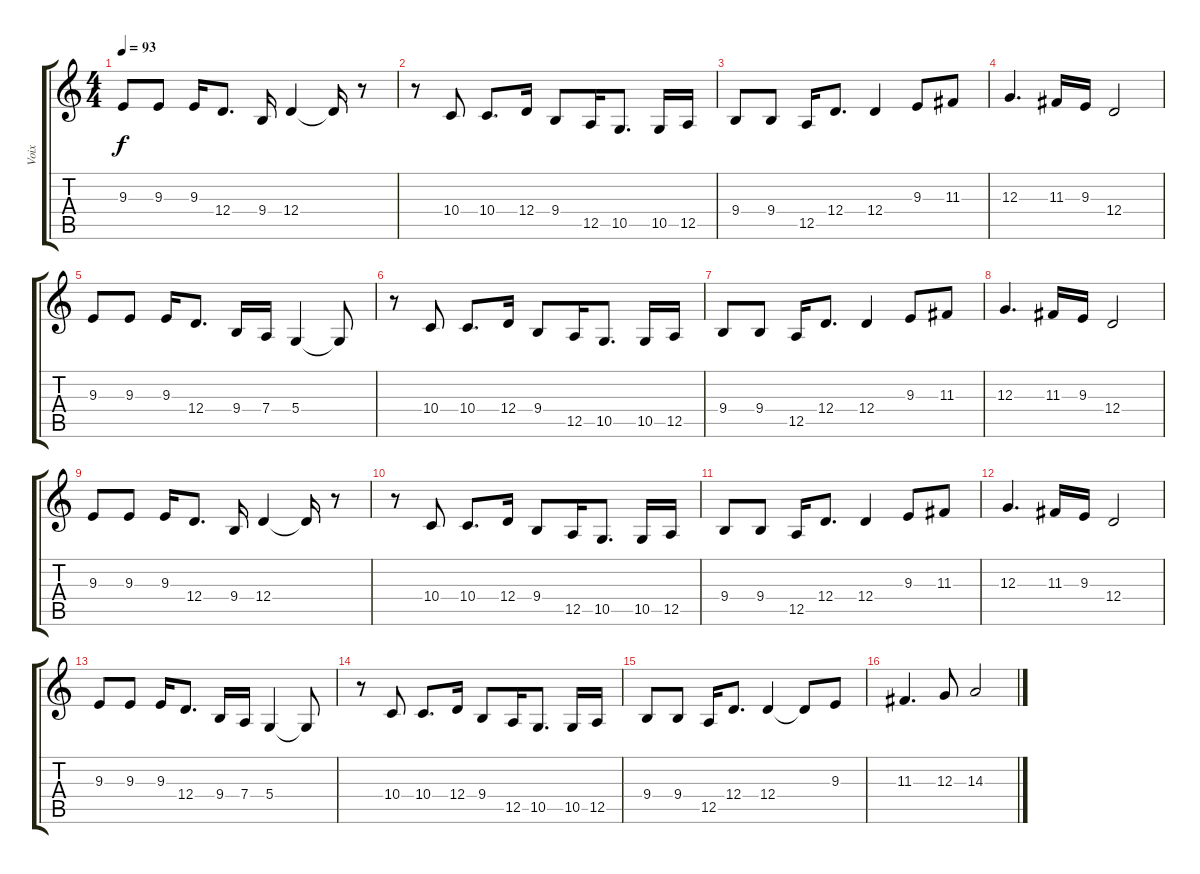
\track ("Voix" "Voix") {instrument lead2sawtooth}
\staff {score tabs}
\tuning (E4 B3 G3 D3 A2 E2) {hide}
\ts (4 4)
\tempo 93
\clef g2
\ks c
9.3.8{dy f} 9.3.8 9.3.16 12.4.8{d} 9.4.16 12.4.4 12.4{t}.16 r.8 |
r.8 10.4.8 10.4.8{d} 12.4.16 9.4.8 12.5.16 10.5.8{d} 10.5.16 12.5.16 |
9.4.8 9.4.8 12.5.16 12.4.8{d} 12.4.4 9.3.8 11.3.8 |
12.3.4{d} 11.3.16 9.3.16 12.4.2 |
9.3.8 9.3.8 9.3.16 12.4.8{d} 9.4.16 7.4.16 5.4.4 5.4{t}.8 |
r.8 10.4.8 10.4.8{d} 12.4.16 9.4.8 12.5.16 10.5.8{d} 10.5.16 12.5.16 |
9.4.8 9.4.8 12.5.16 12.4.8{d} 12.4.4 9.3.8 11.3.8 |
12.3.4{d} 11.3.16 9.3.16 12.4.2 |
9.3.8 9.3.8 9.3.16 12.4.8{d} 9.4.16 12.4.4 12.4{t}.16 r.8 |
r.8 10.4.8 10.4.8{d} 12.4.16 9.4.8 12.5.16 10.5.8{d} 10.5.16 12.5.16 |
9.4.8 9.4.8 12.5.16 12.4.8{d} 12.4.4 9.3.8 11.3.8 |
12.3.4{d} 11.3.16 9.3.16 12.4.2 |
9.3.8 9.3.8 9.3.16 12.4.8{d} 9.4.16 7.4.16 5.4.4 5.4{t}.8 |
r.8 10.4.8 10.4.8{d} 12.4.16 9.4.8 12.5.16 10.5.8{d} 10.5.16 12.5.16 |
9.4.8 9.4.8 12.5.16 12.4.8{d} 12.4.4 12.4{t}.8 9.3.8 |
11.3.4{d} 12.3.8 14.3.2
